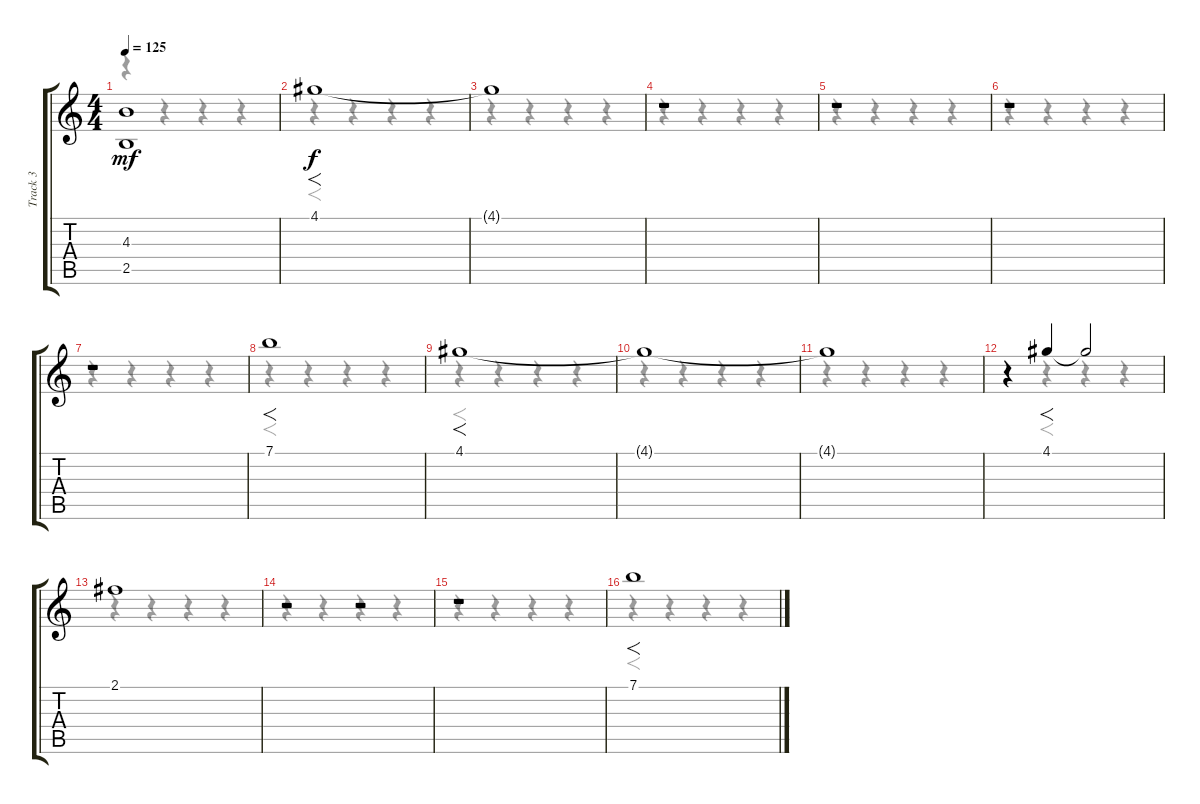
\track ("Track 3" "Track 3") {instrument distortionguitar}
\staff {score tabs}
\tuning (E4 B3 G3 D3 A2 E2) {hide}
\voice
\ts (4 4)
\tempo 125
\clef g2
\ks c
(4.3{t} 2.5{t}).1{dy mf} |
4.1.1{f dy f} |
4.1{t}.1 |
r.1 |
r.1 |
r.1 |
r.1 |
7.1.1{f} |
4.1.1{f} |
4.1{t}.1 |
4.1{t}.1 |
r.4 4.1.4{f} 4.1{t}.2 |
2.1.1 |
r.2 r.2 |
r.1 |
7.1.1{f}
\voice
\clef g2
\ottava regular
\simile none
\ks c
r.4{dy f} r.4 r.4 r.4 |
r.4{f} r.4 r.4 r.4 |
r.4 r.4 r.4 r.4 |
r.4 r.4 r.4 r.4 |
r.4 r.4 r.4 r.4 |
r.4 r.4 r.4 r.4 |
r.4 r.4 r.4 r.4 |
r.4{f} r.4 r.4 r.4 |
r.4{f} r.4 r.4 r.4 |
r.4 r.4 r.4 r.4 |
r.4 r.4 r.4 r.4 |
r.4 r.4{f} r.4 r.4 |
r.4 r.4 r.4 r.4 |
r.4 r.4 r.4 r.4 |
r.4 r.4 r.4 r.4 |
r.4{f} r.4 r.4 r.4
